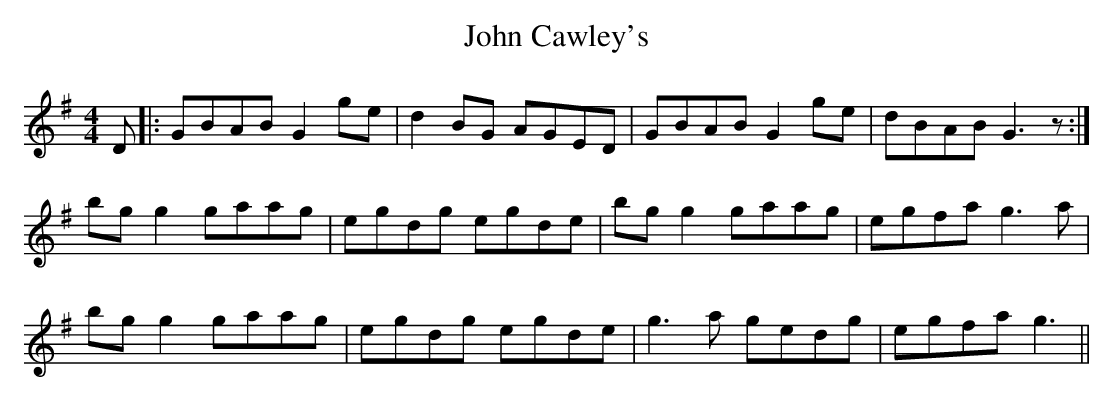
X:1
T: John Cawley's
M: 4/4
L: 1/8
K: G
D |: GBAB G2 ge|d2 BG AGED|GBAB G2 ge|dBAB G3 z :|
bg g2 gaag | egdg egde | bg g2 gaag | egfa g3 a |
bg g2 gaag | egdg egde | g3 a gedg | egfa g3 ||
